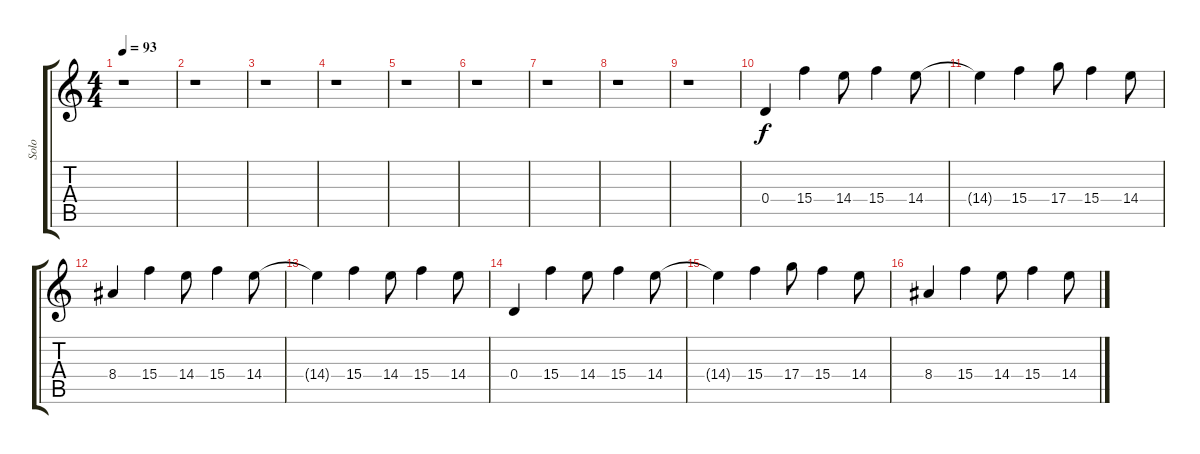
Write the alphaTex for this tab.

\track ("Solo" "Solo") {instrument distortionguitar}
\staff {score tabs}
\tuning (E4 B3 G3 D3 A2 E2) {hide}
\ts (4 4)
\tempo 93
\clef g2
\ks c
r.1{dy f} |
r.1 |
r.1 |
r.1 |
r.1 |
r.1 |
r.1 |
r.1 |
r.1 |
0.4.4 15.4.4 14.4.8 15.4.4 14.4.8 |
14.4{t}.4 15.4.4 17.4.8 15.4.4 14.4.8 |
8.4.4 15.4.4 14.4.8 15.4.4 14.4.8 |
14.4{t}.4 15.4.4 14.4.8 15.4.4 14.4.8 |
0.4.4 15.4.4 14.4.8 15.4.4 14.4.8 |
14.4{t}.4 15.4.4 17.4.8 15.4.4 14.4.8 |
8.4.4 15.4.4 14.4.8 15.4.4 14.4.8
